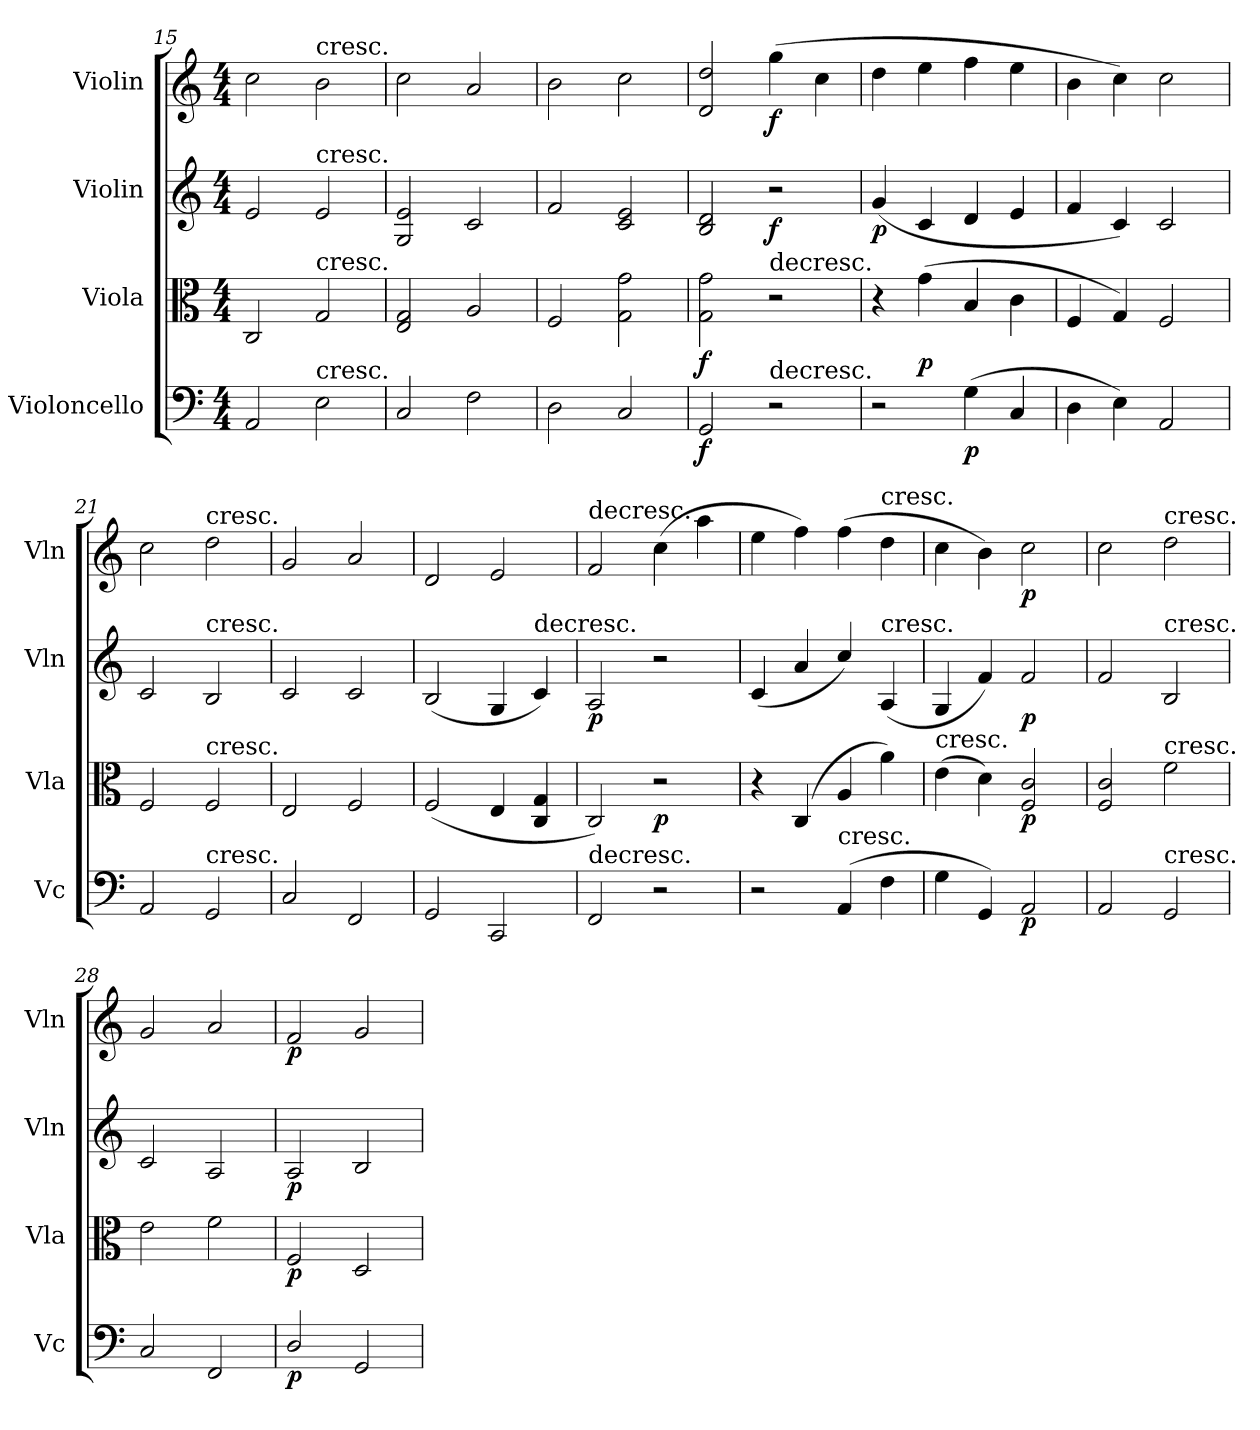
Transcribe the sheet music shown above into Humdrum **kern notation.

**kern	**dynam	**kern	**dynam	**kern	**dynam	**kern	**dynam
*part4	*part4	*part3	*part3	*part2	*part2	*part1	*part1
*staff4	*staff4	*staff3	*staff3	*staff2	*staff2	*staff1	*staff1
*I"Violoncello	*	*I"Viola	*	*I"Violin	*	*I"Violin	*
*I'Vc	*	*I'Vla	*	*I'Vln	*	*I'Vln	*
*clefF4	*	*clefC3	*	*clefG2	*	*clefG2	*
*k[]	*	*k[]	*	*k[]	*	*k[]	*
*C:	*	*C:	*	*C:	*	*C:	*
*M4/4	*	*M4/4	*	*M4/4	*	*M4/4	*
=15	=15	=15	=15	=15	=15	=15	=15
2AA/	.	2C/	.	2e/	.	2cc\	.
!	!	!	!	!	!	!LO:TX:t=cresc.	!
!	!	!	!	!LO:TX:t=cresc.	!	!	!
!	!	!LO:TX:t=cresc.	!	!	!	!	!
!LO:TX:t=cresc.	!	!	!	!	!	!	!
2E\	.	2G/	.	2e/	.	2b\	.
=16	=16	=16	=16	=16	=16	=16	=16
2C/	.	2E/ 2G/	.	2G/ 2e/	.	2cc\	.
2F\	.	2A/	.	2c/	.	2a/	.
=17	=17	=17	=17	=17	=17	=17	=17
2D\	.	2F/	.	2f/	.	2b\	.
2C/	.	2G\ 2g\	.	2c/ 2e/	.	2cc\	.
=18	=18	=18	=18	=18	=18	=18	=18
2GG/	f	2G\ 2g\	f	2B/ 2d/	.	2d/ 2dd/	.
!	!	!LO:TX:t=decresc.	!	!	!	!	!
!LO:TX:t=decresc.	!	!	!	!	!	!	!
2r	.	2r	.	2r	f	(4gg\	f
.	.	.	.	.	.	4cc\	.
=19	=19	=19	=19	=19	=19	=19	=19
2r	.	4r	.	(4g/	p	4dd\	.
.	.	(4g\	p	4c/	.	4ee\	.
(4G\	p	4B/	.	4d/	.	4ff\	.
4C/	.	4c\	.	4e/	.	4ee\	.
=20	=20	=20	=20	=20	=20	=20	=20
4D\	.	4F/	.	4f/	.	4b\	.
4E\)	.	4G/)	.	4c/)	.	4cc\)	.
2AA/	.	2F/	.	2c/	.	2cc\	.
=21	=21	=21	=21	=21	=21	=21	=21
2AA/	.	2F/	.	2c/	.	2cc\	.
!	!	!	!	!	!	!LO:TX:t=cresc.	!
!	!	!	!	!LO:TX:t=cresc.	!	!	!
!	!	!LO:TX:t=cresc.	!	!	!	!	!
!LO:TX:t=cresc.	!	!	!	!	!	!	!
2GG/	.	2F/	.	2B/	.	2dd\	.
=22	=22	=22	=22	=22	=22	=22	=22
2C/	.	2E/	.	2c/	.	2g/	.
2FF/	.	2F/	.	2c/	.	2a/	.
=23	=23	=23	=23	=23	=23	=23	=23
2GG/	.	(2F/	.	(2B/	.	2d/	.
2CC/	.	4E/	.	4G/	.	2e/	.
!	!	!	!	!LO:TX:t=decresc.	!	!	!
.	.	4C/ 4G/	.	4c/)	.	.	.
=24	=24	=24	=24	=24	=24	=24	=24
!	!	!	!	!	!	!LO:TX:t=decresc.	!
!LO:TX:t=decresc.	!	!	!	!	!	!	!
2FF/	.	2C/)	.	2A/	p	2f/	.
2r	.	2r	p	2r	.	(4cc\	.
.	.	.	.	.	.	4aa\	.
=25	=25	=25	=25	=25	=25	=25	=25
2r	.	4r	.	(4c/	.	4ee\	.
.	.	(4C/	.	4a/	.	4ff\)	.
!LO:TX:t=cresc.	!	!	!	!	!	!	!
(4AA/	.	4A/	.	4cc/)	.	(4ff\	.
!	!	!	!	!	!	!LO:TX:t=cresc.	!
!	!	!	!	!LO:TX:t=cresc.	!	!	!
4F\	.	4a\)	.	(4A/	.	4dd\	.
=26	=26	=26	=26	=26	=26	=26	=26
!	!	!LO:TX:t=cresc.	!	!	!	!	!
4G\	.	(4e\	.	4G/	.	4cc\	.
4GG/)	.	4d\)	.	4f/)	.	4b\)	.
2AA/	p	2F/ 2c/	p	2f/	p	2cc\	p
=27	=27	=27	=27	=27	=27	=27	=27
2AA/	.	2F/ 2c/	.	2f/	.	2cc\	.
!	!	!	!	!	!	!LO:TX:t=cresc.	!
!	!	!	!	!LO:TX:t=cresc.	!	!	!
!	!	!LO:TX:t=cresc.	!	!	!	!	!
!LO:TX:t=cresc.	!	!	!	!	!	!	!
2GG/	.	2f\	.	2B/	.	2dd\	.
=28	=28	=28	=28	=28	=28	=28	=28
2C/	.	2e\	.	2c/	.	2g/	.
2FF/	.	2f\	.	2A/	.	2a/	.
=29	=29	=29	=29	=29	=29	=29	=29
2D/	p	2F/	p	2A/	p	2f/	p
2GG/	.	2D/	.	2B/	.	2g/	.
=	=	=	=	=	=	=	=
*-	*-	*-	*-	*-	*-	*-	*-
